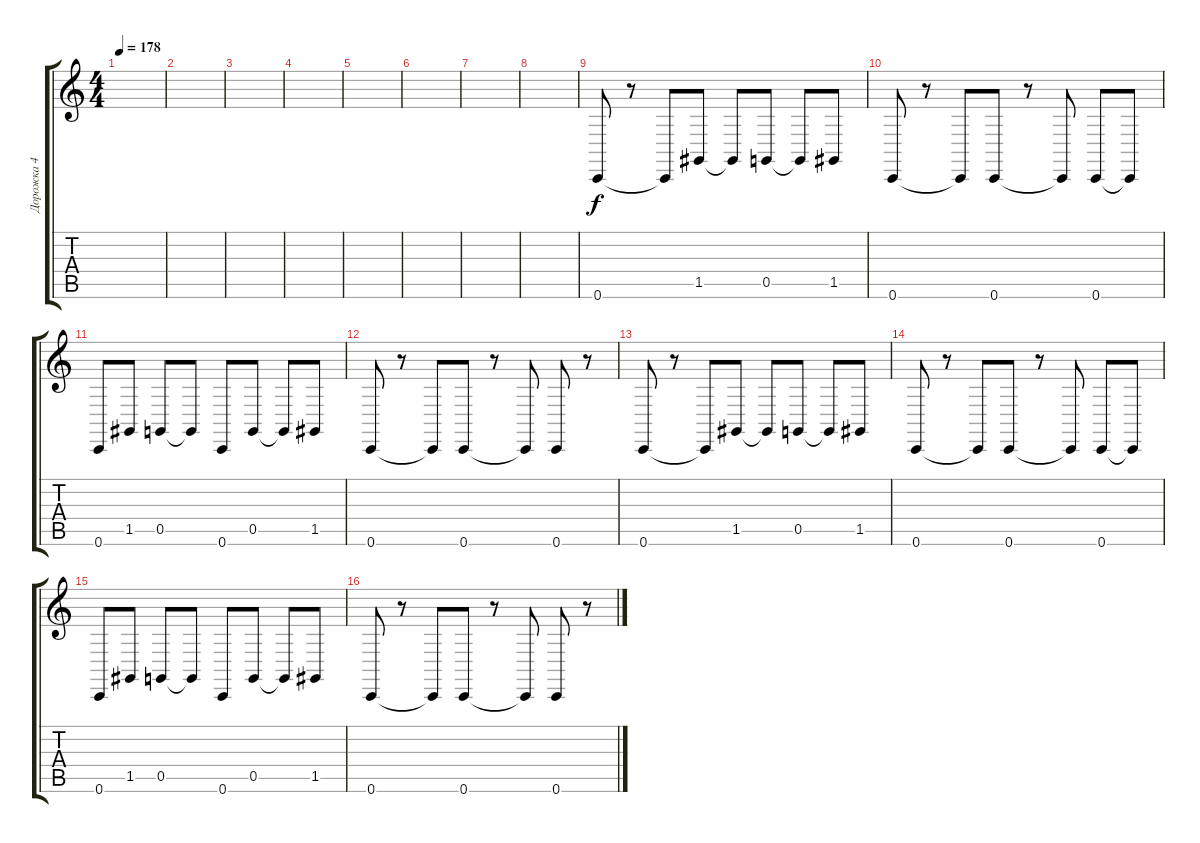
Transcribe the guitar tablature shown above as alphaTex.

\track ("Дорожка 4" "Дорожка 4") {instrument fx1rain}
\staff {score tabs}
\tuning (D4 A3 F3 C3 G2 C2) {hide}
\ts (4 4)
\tempo 178
\clef g2
\ks c
|
|
|
|
|
|
|
|
0.6.8 r.8 0.6{t}.8 1.5.8 1.5{t}.8 0.5.8 0.5{t}.8 1.5.8 |
0.6.8 r.8 0.6{t}.8 0.6.8 r.8 0.6{t}.8 0.6.8 0.6{t}.8 |
0.6.8 1.5.8 0.5.8 0.5{t}.8 0.6.8 0.5.8 0.5{t}.8 1.5.8 |
0.6.8 r.8 0.6{t}.8 0.6.8 r.8 0.6{t}.8 0.6.8 r.8 |
0.6.8 r.8 0.6{t}.8 1.5.8 1.5{t}.8 0.5.8 0.5{t}.8 1.5.8 |
0.6.8 r.8 0.6{t}.8 0.6.8 r.8 0.6{t}.8 0.6.8 0.6{t}.8 |
0.6.8 1.5.8 0.5.8 0.5{t}.8 0.6.8 0.5.8 0.5{t}.8 1.5.8 |
0.6.8 r.8 0.6{t}.8 0.6.8 r.8 0.6{t}.8 0.6.8 r.8
